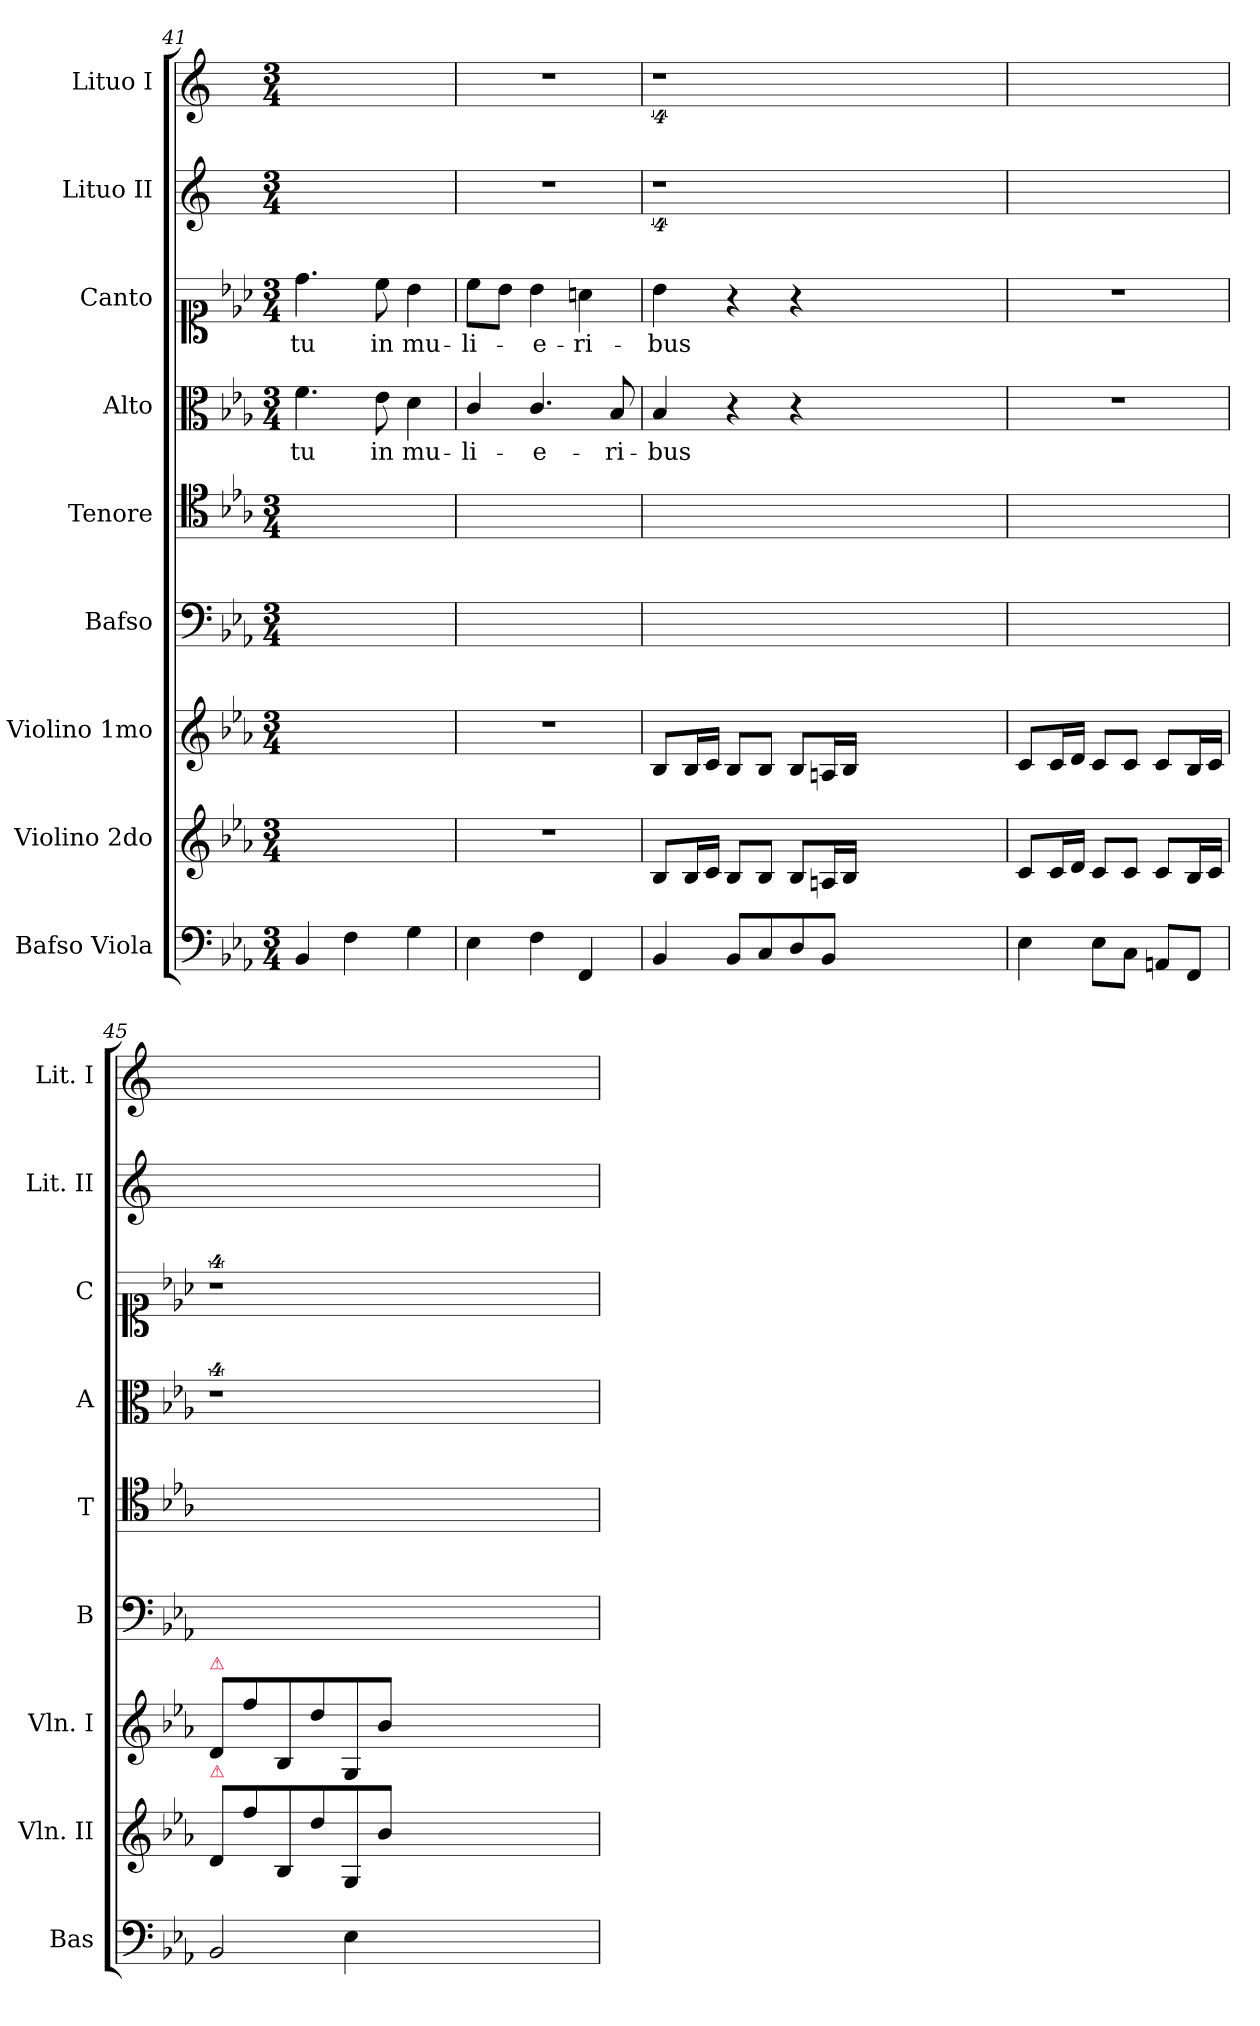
**kern	**kern	**kern	**kern	**kern	**kern	**text	**kern	**text	**kern	**kern
*part9	*part8	*part7	*part6	*part5	*part4	*part4	*part3	*part3	*part2	*part1
*staff9	*staff8	*staff7	*staff6	*staff5	*staff4	*staff4	*staff3	*staff3	*staff2	*staff1
*I"Bafso Viola	*I"Violino 2do	*I"Violino 1mo	*I"Bafso	*I"Tenore	*I"Alto	*	*I"Canto	*	*I"Lituo II	*I"Lituo I
*I'Bas	*I'Vln. II	*I'Vln. I	*I'B	*I'T	*I'A	*	*I'C	*	*I'Lit. II	*I'Lit. I
*clefF4	*clefG2	*clefG2	*clefF4	*clefC4	*clefC3	*	*clefC1	*	*clefG2	*clefG2
*	*	*	*	*	*	*	*	*	*ITrd-2c-3	*ITrd-2c-3
*k[b-e-a-]	*k[b-e-a-]	*k[b-e-a-]	*k[b-e-a-]	*k[b-e-a-]	*k[b-e-a-]	*	*k[b-e-a-]	*	*k[b-e-a-]	*k[b-e-a-]
*M3/4	*M3/4	*M3/4	*M3/4	*M3/4	*M3/4	*	*M3/4	*	*M3/4	*M3/4
=41	=41	=41	=41	=41	=41	=41	=41	=41	=41	=41
4BB-/	2.ryy	2.ryy	2.ryy	2.ryy	4.f\	tu	4.dd\	tu	2.ryy	2.ryy
4F\	.	.	.	.	.	.	.	.	.	.
.	.	.	.	.	8e-\	in	8cc\	in	.	.
4G\	.	.	.	.	4d\	mu-	4b-\	mu-	.	.
=42	=42	=42	=42	=42	=42	=42	=42	=42	=42	=42
4E-\	2.r	2.r	2.ryy	2.ryy	4c/	-li-	8cc\L	-li-	2.r	2.r
.	.	.	.	.	.	.	8b-\J	.	.	.
4F\	.	.	.	.	4.c/	-e-	4b-\	-e-	.	.
4FF/	.	.	.	.	.	.	4an\	-ri-	.	.
.	.	.	.	.	8B-/	-ri-	.	.	.	.
=43	=43	=43	=43	=43	=43	=43	=43	=43	=43	=43
4BB-/	8B-/L	8B-/L	2.ryy	2.ryy	4B-/	-bus	4b-\	-bus	4%9r	4%9r
.	16B-/L	16B-/L	.	.	.	.	.	.	.	.
.	16c/JJ	16c/JJ	.	.	.	.	.	.	.	.
8BB-/L	8B-/L	8B-/L	.	.	4r	.	4r	.	.	.
8C/	8B-/J	8B-/J	.	.	.	.	.	.	.	.
8D/	8B-/L	8B-/L	.	.	4r	.	4r	.	.	.
8BB-/J	16An/L	16An/L	.	.	.	.	.	.	.	.
.	16B-/JJ	16B-/JJ	.	.	.	.	.	.	.	.
1.ryy	1.ryy	1.ryy	1.ryy	1.ryy	1.ryy	.	1.ryy	.	.	.
=44	=44	=44	=44	=44	=44	=44	=44	=44	=44	=44
4E-\	8c/L	8c/L	2.ryy	2.ryy	2.r	.	2.r	.	2.ryy	2.ryy
.	16c/L	16c/L	.	.	.	.	.	.	.	.
.	16d/JJ	16d/JJ	.	.	.	.	.	.	.	.
8E-\L	8c/L	8c/L	.	.	.	.	.	.	.	.
8C\J	8c/J	8c/J	.	.	.	.	.	.	.	.
8AAn/L	8c/L	8c/L	.	.	.	.	.	.	.	.
8FF/J	16B-/L	16B-/L	.	.	.	.	.	.	.	.
.	16c/JJ	16c/JJ	.	.	.	.	.	.	.	.
=45	=45	=45	=45	=45	=45	=45	=45	=45	=45	=45
!	!	!LO:TX:a:color=crimson:t=⚠	!	!	!	!	!	!	!	!
!	!LO:TX:a:color=crimson:t=⚠	!	!	!	!	!	!	!	!	!
2BB-/	8d/L	8d/L	2.ryy	2.ryy	4%9r	.	4%9r	.	0ryy	0ryy
.	8ff\	8ff\	.	.	.	.	.	.	.	.
.	8B-/	8B-/	.	.	.	.	.	.	.	.
.	8dd\	8dd\	.	.	.	.	.	.	.	.
4E-\	8G/	8G/	.	.	.	.	.	.	.	.
.	8b-\J	8b-\J	.	.	.	.	.	.	.	.
1.ryy	1.ryy	1.ryy	1.ryy	1.ryy	.	.	.	.	.	.
.	.	.	.	.	.	.	.	.	4ryy	4ryy
=	=	=	=	=	=	=	=	=	=	=
*-	*-	*-	*-	*-	*-	*-	*-	*-	*-	*-
